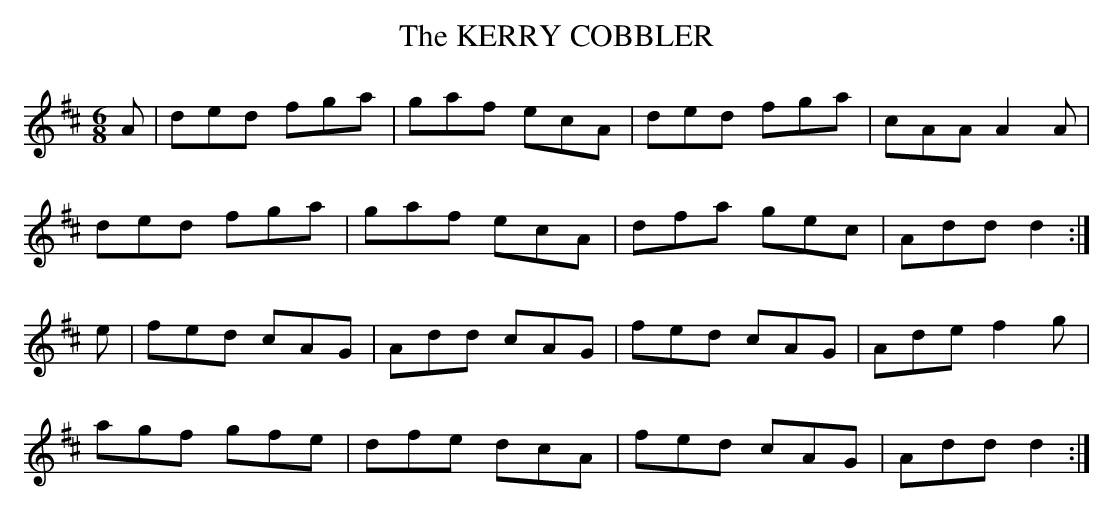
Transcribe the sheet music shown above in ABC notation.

X:1
T:KERRY COBBLER, The
M:6/8
L:1/8
K:D
A|ded fga|gaf ecA|ded fga|cAA A2A|
ded fga|gaf ecA|dfa gec|Add d2:|
e|fed cAG|Add cAG|fed cAG|Ade f2g|
agf gfe|dfe dcA|fed cAG|Add d2 :|
